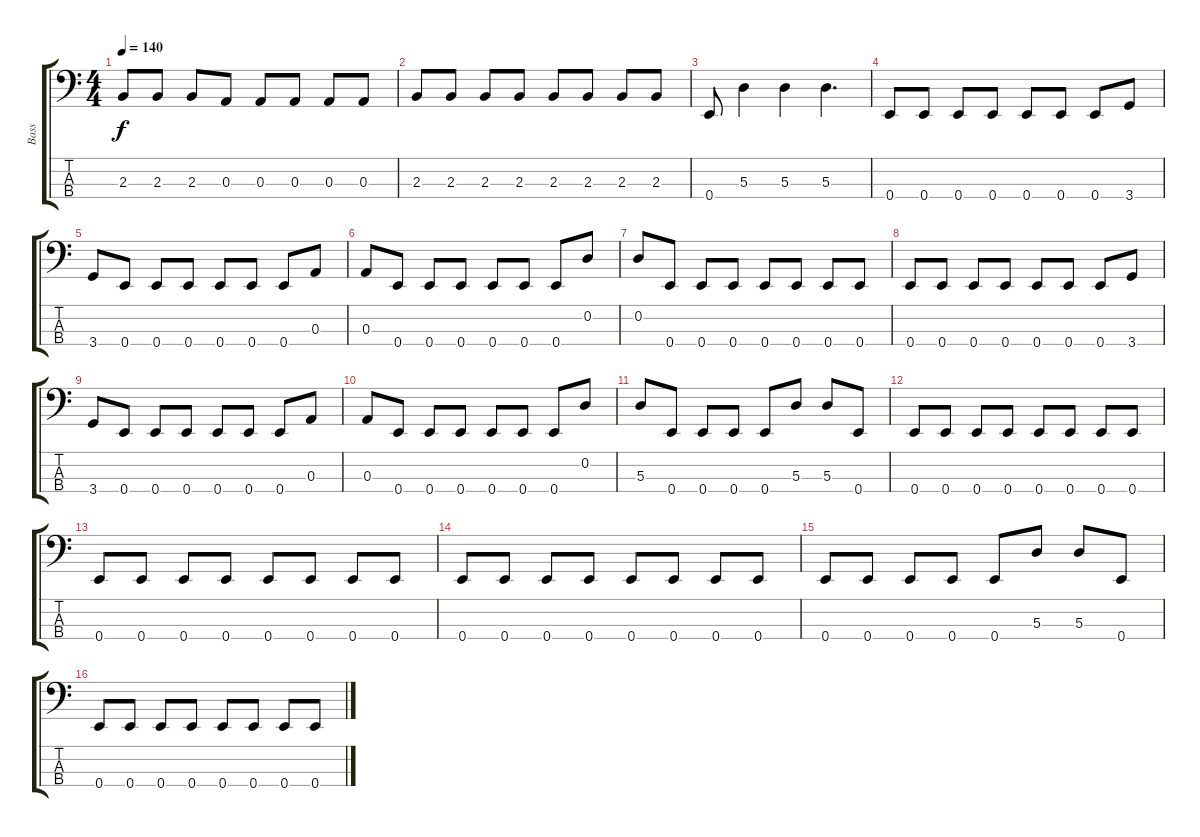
\track ("Bass" "Bass") {instrument electricbassfinger}
\staff {score tabs}
\tuning (G2 D2 A1 E1) {hide}
\ts (4 4)
\tempo 140
\clef f4
\ks c
2.3.8{dy f} 2.3.8 2.3.8 0.3.8 0.3.8 0.3.8 0.3.8 0.3.8 |
2.3.8 2.3.8 2.3.8 2.3.8 2.3.8 2.3.8 2.3.8 2.3.8 |
0.4.8 5.3.4 5.3.4 5.3.4{d} |
0.4.8 0.4.8 0.4.8 0.4.8 0.4.8 0.4.8 0.4.8 3.4.8 |
3.4.8 0.4.8 0.4.8 0.4.8 0.4.8 0.4.8 0.4.8 0.3.8 |
0.3.8 0.4.8 0.4.8 0.4.8 0.4.8 0.4.8 0.4.8 0.2.8 |
0.2.8 0.4.8 0.4.8 0.4.8 0.4.8 0.4.8 0.4.8 0.4.8 |
0.4.8 0.4.8 0.4.8 0.4.8 0.4.8 0.4.8 0.4.8 3.4.8 |
3.4.8 0.4.8 0.4.8 0.4.8 0.4.8 0.4.8 0.4.8 0.3.8 |
0.3.8 0.4.8 0.4.8 0.4.8 0.4.8 0.4.8 0.4.8 0.2.8 |
5.3.8 0.4.8 0.4.8 0.4.8 0.4.8 5.3.8 5.3.8 0.4.8 |
0.4.8 0.4.8 0.4.8 0.4.8 0.4.8 0.4.8 0.4.8 0.4.8 |
0.4.8 0.4.8 0.4.8 0.4.8 0.4.8 0.4.8 0.4.8 0.4.8 |
0.4.8 0.4.8 0.4.8 0.4.8 0.4.8 0.4.8 0.4.8 0.4.8 |
0.4.8 0.4.8 0.4.8 0.4.8 0.4.8 5.3.8 5.3.8 0.4.8 |
0.4.8 0.4.8 0.4.8 0.4.8 0.4.8 0.4.8 0.4.8 0.4.8
